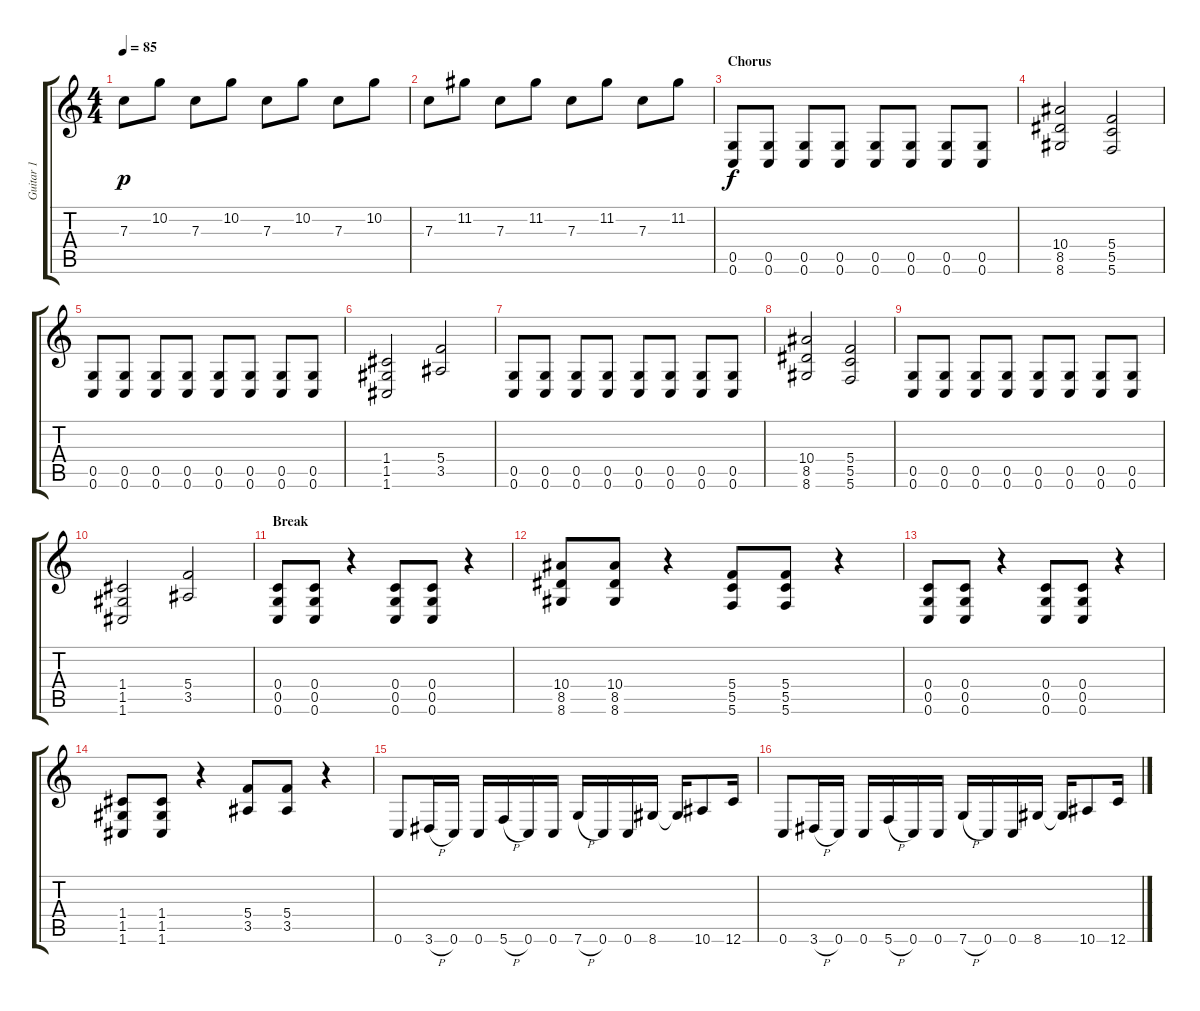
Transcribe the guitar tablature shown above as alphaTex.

\track ("Guitar 1" "Guitar 1") {instrument distortionguitar}
\staff {score tabs}
\tuning (D4 A3 F3 C3 G2 C2) {hide}
\ts (4 4)
\tempo 85
\clef g2
\ks c
7.3.8{dy p} 10.2.8 7.3.8 10.2.8 7.3.8 10.2.8 7.3.8 10.2.8 |
7.3.8 11.2.8 7.3.8 11.2.8 7.3.8 11.2.8 7.3.8 11.2.8 |
\section ("" "Chorus")
(0.5 0.6).8{dy f} (0.5 0.6).8 (0.5 0.6).8 (0.5 0.6).8 (0.5 0.6).8 (0.5 0.6).8 (0.5 0.6).8 (0.5 0.6).8 |
(10.4 8.5 8.6).2 (5.4 5.5 5.6).2 |
(0.5 0.6).8 (0.5 0.6).8 (0.5 0.6).8 (0.5 0.6).8 (0.5 0.6).8 (0.5 0.6).8 (0.5 0.6).8 (0.5 0.6).8 |
(1.4 1.5 1.6).2 (5.4 3.5).2 |
(0.5 0.6).8 (0.5 0.6).8 (0.5 0.6).8 (0.5 0.6).8 (0.5 0.6).8 (0.5 0.6).8 (0.5 0.6).8 (0.5 0.6).8 |
(10.4 8.5 8.6).2 (5.4 5.5 5.6).2 |
(0.5 0.6).8 (0.5 0.6).8 (0.5 0.6).8 (0.5 0.6).8 (0.5 0.6).8 (0.5 0.6).8 (0.5 0.6).8 (0.5 0.6).8 |
(1.4 1.5 1.6).2 (5.4 3.5).2 |
\section ("" "Break")
(0.4 0.5 0.6).8 (0.4 0.5 0.6).8 r.4 (0.4 0.5 0.6).8 (0.4 0.5 0.6).8 r.4 |
(10.4 8.5 8.6).8 (10.4 8.5 8.6).8 r.4 (5.4 5.5 5.6).8 (5.4 5.5 5.6).8 r.4 |
(0.4 0.5 0.6).8 (0.4 0.5 0.6).8 r.4 (0.4 0.5 0.6).8 (0.4 0.5 0.6).8 r.4 |
(1.4 1.5 1.6).8 (1.4 1.5 1.6).8 r.4 (5.4 3.5).8 (5.4 3.5).8 r.4 |
0.6.8 3.6{h}.16 0.6.16 0.6.16 5.6{h}.16 0.6.16 0.6.16 7.6{h}.16 0.6.16 0.6.16 8.6.16 8.6{t}.16 10.6.8 12.6.16 |
0.6.8 3.6{h}.16 0.6.16 0.6.16 5.6{h}.16 0.6.16 0.6.16 7.6{h}.16 0.6.16 0.6.16 8.6.16 8.6{t}.16 10.6.8 12.6.16
